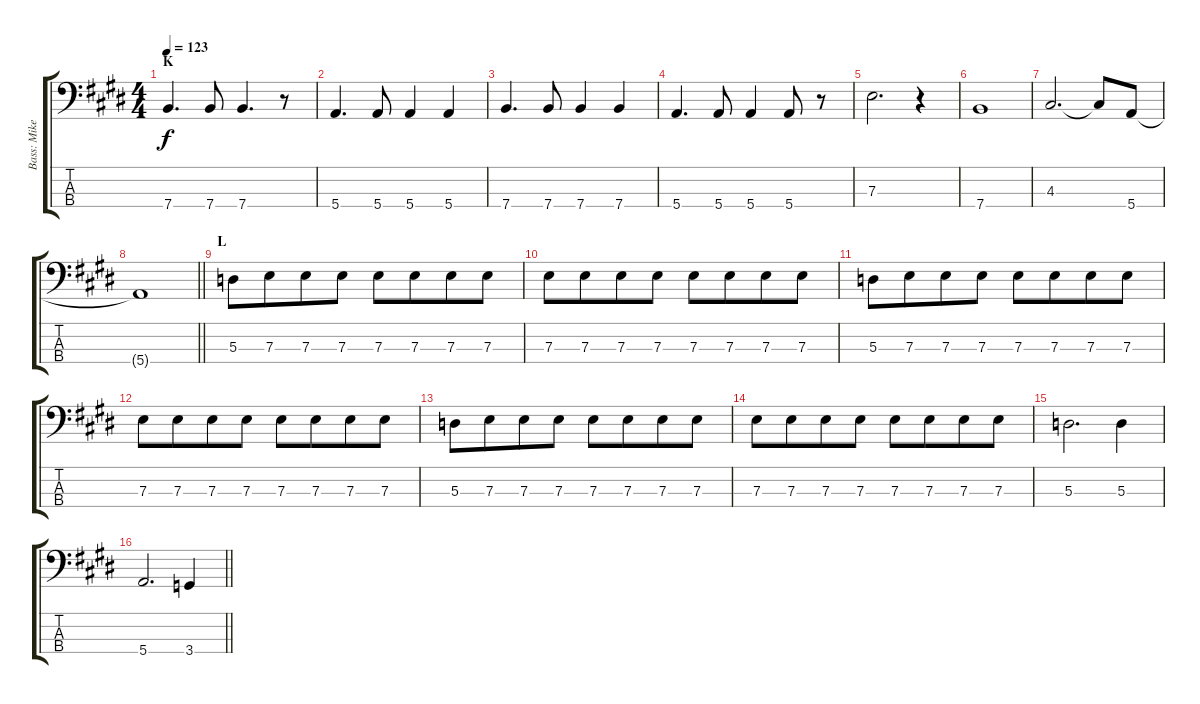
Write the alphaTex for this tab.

\track ("Bass: Mike" "Bass: Mike") {instrument electricbassfinger}
\staff {score tabs}
\tuning (G2 D2 A1 E1) {hide}
\ts (4 4)
\section ("" "K")
\tempo 123
\clef f4
\ks e
7.4.4{d dy f} 7.4.8 7.4.4{d} r.8 |
5.4.4{d} 5.4.8 5.4.4 5.4.4 |
7.4.4{d} 7.4.8 7.4.4 7.4.4 |
5.4.4{d} 5.4.8 5.4.4 5.4.8 r.8 |
7.3.2{d} r.4 |
7.4.1 |
4.3.2{d} 4.3{t}.8 5.4.8 |
\barLineRight lightlight
5.4{t}.1 |
\section ("" "L")
5.3.8 7.3.8{beam merge} 7.3.8 7.3.8 7.3.8 7.3.8{beam merge} 7.3.8 7.3.8 |
7.3.8 7.3.8{beam merge} 7.3.8 7.3.8 7.3.8 7.3.8{beam merge} 7.3.8 7.3.8 |
5.3.8 7.3.8{beam merge} 7.3.8 7.3.8 7.3.8 7.3.8{beam merge} 7.3.8 7.3.8 |
7.3.8 7.3.8{beam merge} 7.3.8 7.3.8 7.3.8 7.3.8{beam merge} 7.3.8 7.3.8 |
5.3.8 7.3.8{beam merge} 7.3.8 7.3.8 7.3.8 7.3.8{beam merge} 7.3.8 7.3.8 |
7.3.8 7.3.8{beam merge} 7.3.8 7.3.8 7.3.8 7.3.8{beam merge} 7.3.8 7.3.8 |
5.3.2{d} 5.3.4 |
\barLineRight lightlight
5.4.2{d} 3.4.4
